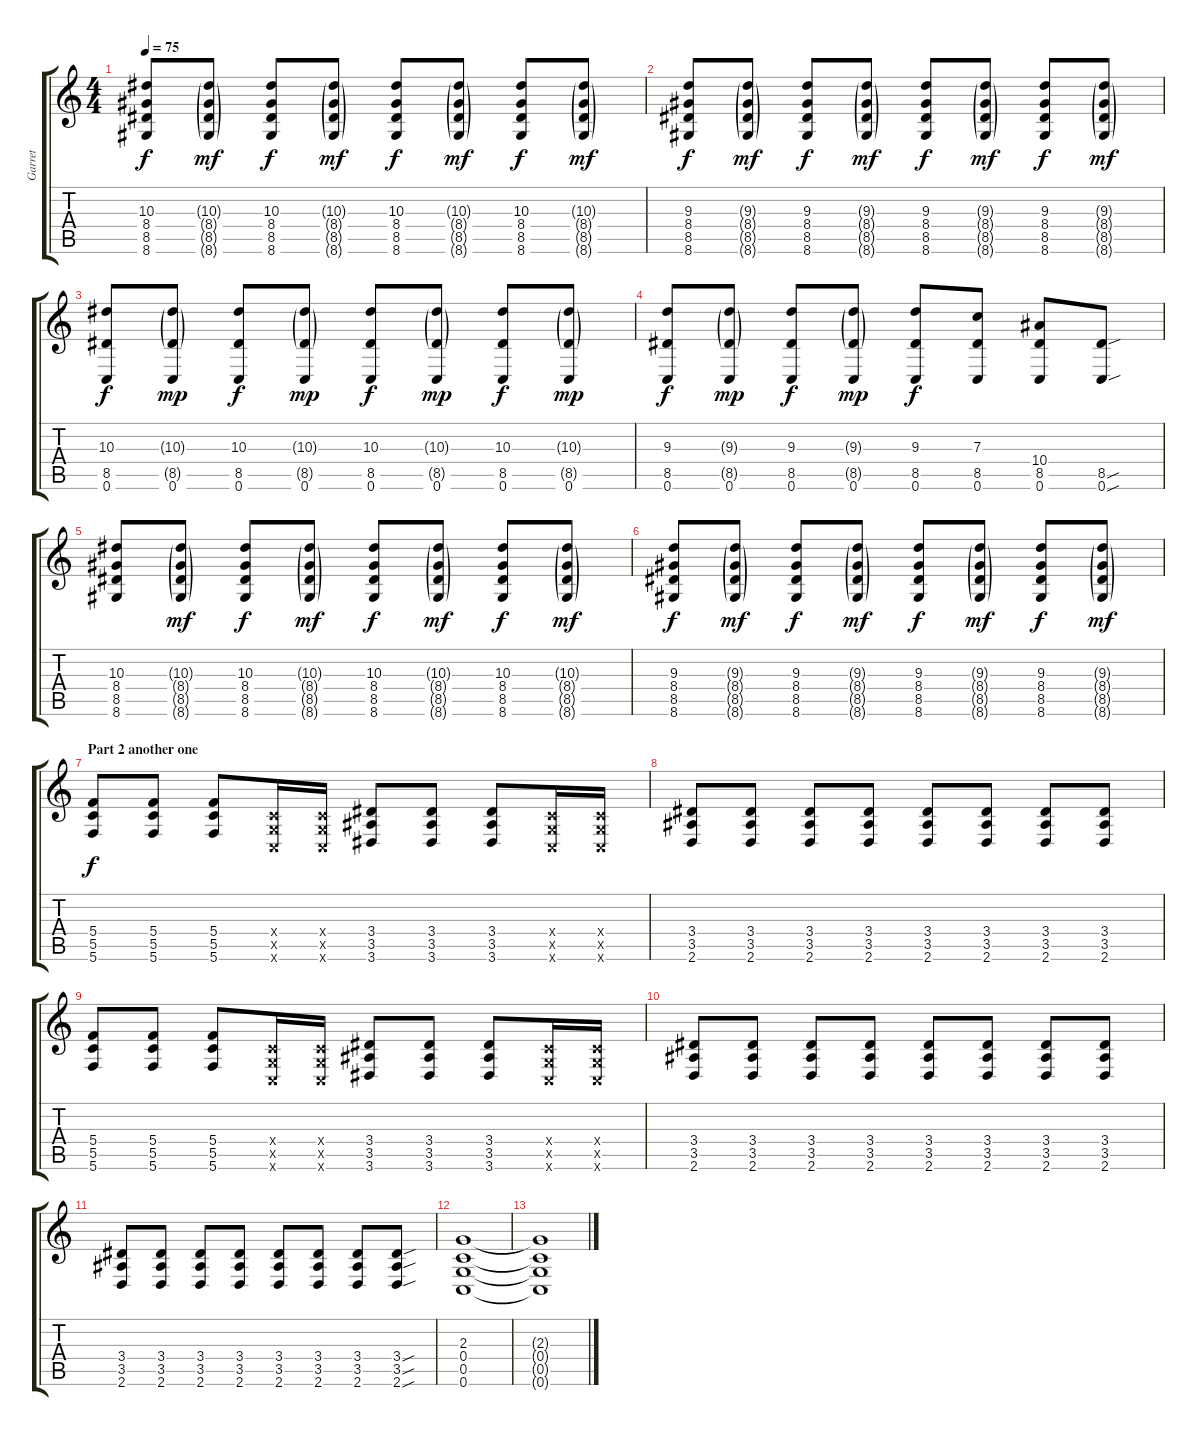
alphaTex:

\track ("Garret" "Garret") {instrument acousticguitarsteel}
\staff {score tabs}
\tuning (D4 A3 F3 C3 G2 C2) {hide}
\ts (4 4)
\tempo 75
\clef g2
\ks c
(10.3 8.4 8.5 8.6).8{dy f} (10.3{g} 8.4{g} 8.5{g} 8.6{g}).8{dy mf} (10.3 8.4 8.5 8.6).8{dy f} (10.3{g} 8.4{g} 8.5{g} 8.6{g}).8{dy mf} (10.3 8.4 8.5 8.6).8{dy f} (10.3{g} 8.4{g} 8.5{g} 8.6{g}).8{dy mf} (10.3 8.4 8.5 8.6).8{dy f} (10.3{g} 8.4{g} 8.5{g} 8.6{g}).8{dy mf} |
(9.3 8.4 8.5 8.6).8{dy f} (9.3{g} 8.4{g} 8.5{g} 8.6{g}).8{dy mf} (9.3 8.4 8.5 8.6).8{dy f} (9.3{g} 8.4{g} 8.5{g} 8.6{g}).8{dy mf} (9.3 8.4 8.5 8.6).8{dy f} (9.3{g} 8.4{g} 8.5{g} 8.6{g}).8{dy mf} (9.3 8.4 8.5 8.6).8{dy f} (9.3{g} 8.4{g} 8.5{g} 8.6{g}).8{dy mf} |
(10.3 8.5 0.6).8{dy f} (10.3{g} 8.5{g} 0.6).8{dy mp} (10.3 8.5 0.6).8{dy f} (10.3{g} 8.5{g} 0.6).8{dy mp} (10.3 8.5 0.6).8{dy f} (10.3{g} 8.5{g} 0.6).8{dy mp} (10.3 8.5 0.6).8{dy f} (10.3{g} 8.5{g} 0.6).8{dy mp} |
(9.3 8.5 0.6).8{dy f} (9.3{g} 8.5{g} 0.6).8{dy mp} (9.3 8.5 0.6).8{dy f} (9.3{g} 8.5{g} 0.6).8{dy mp} (9.3 8.5 0.6).8{dy f} (7.3 8.5 0.6).8 (10.4 8.5 0.6).8 (8.5{sou} 0.6{sou}).8 |
(10.3 8.4 8.5 8.6).8 (10.3{g} 8.4{g} 8.5{g} 8.6{g}).8{dy mf} (10.3 8.4 8.5 8.6).8{dy f} (10.3{g} 8.4{g} 8.5{g} 8.6{g}).8{dy mf} (10.3 8.4 8.5 8.6).8{dy f} (10.3{g} 8.4{g} 8.5{g} 8.6{g}).8{dy mf} (10.3 8.4 8.5 8.6).8{dy f} (10.3{g} 8.4{g} 8.5{g} 8.6{g}).8{dy mf} |
(9.3 8.4 8.5 8.6).8{dy f} (9.3{g} 8.4{g} 8.5{g} 8.6{g}).8{dy mf} (9.3 8.4 8.5 8.6).8{dy f} (9.3{g} 8.4{g} 8.5{g} 8.6{g}).8{dy mf} (9.3 8.4 8.5 8.6).8{dy f} (9.3{g} 8.4{g} 8.5{g} 8.6{g}).8{dy mf} (9.3 8.4 8.5 8.6).8{dy f} (9.3{g} 8.4{g} 8.5{g} 8.6{g}).8{dy mf} |
\section ("" "Part 2 another one")
(5.4 5.5 5.6).8{dy f instrument acousticguitarsteel} (5.4 5.5 5.6).8 (5.4 5.5 5.6).8 (0.4{x} 0.5{x} 0.6{x}).16 (0.4{x} 0.5{x} 0.6{x}).16 (3.4 3.5 3.6).8 (3.4 3.5 3.6).8 (3.4 3.5 3.6).8 (0.4{x} 0.5{x} 0.6{x}).16 (0.4{x} 0.5{x} 0.6{x}).16 |
(3.4 3.5 2.6).8 (3.4 3.5 2.6).8 (3.4 3.5 2.6).8 (3.4 3.5 2.6).8 (3.4 3.5 2.6).8 (3.4 3.5 2.6).8 (3.4 3.5 2.6).8 (3.4 3.5 2.6).8 |
(5.4 5.5 5.6).8 (5.4 5.5 5.6).8 (5.4 5.5 5.6).8 (0.4{x} 0.5{x} 0.6{x}).16 (0.4{x} 0.5{x} 0.6{x}).16 (3.4 3.5 3.6).8 (3.4 3.5 3.6).8 (3.4 3.5 3.6).8 (0.4{x} 0.5{x} 0.6{x}).16 (0.4{x} 0.5{x} 0.6{x}).16 |
(3.4 3.5 2.6).8 (3.4 3.5 2.6).8 (3.4 3.5 2.6).8 (3.4 3.5 2.6).8 (3.4 3.5 2.6).8 (3.4 3.5 2.6).8 (3.4 3.5 2.6).8 (3.4 3.5 2.6).8 |
(3.4 3.5 2.6).8 (3.4 3.5 2.6).8 (3.4 3.5 2.6).8 (3.4 3.5 2.6).8 (3.4 3.5 2.6).8 (3.4 3.5 2.6).8 (3.4 3.5 2.6).8 (3.4{sou} 3.5{sou} 2.6{sou}).8 |
(2.3 0.4 0.5 0.6).1 |
(2.3{t} 0.4{t} 0.5{t} 0.6{t}).1
